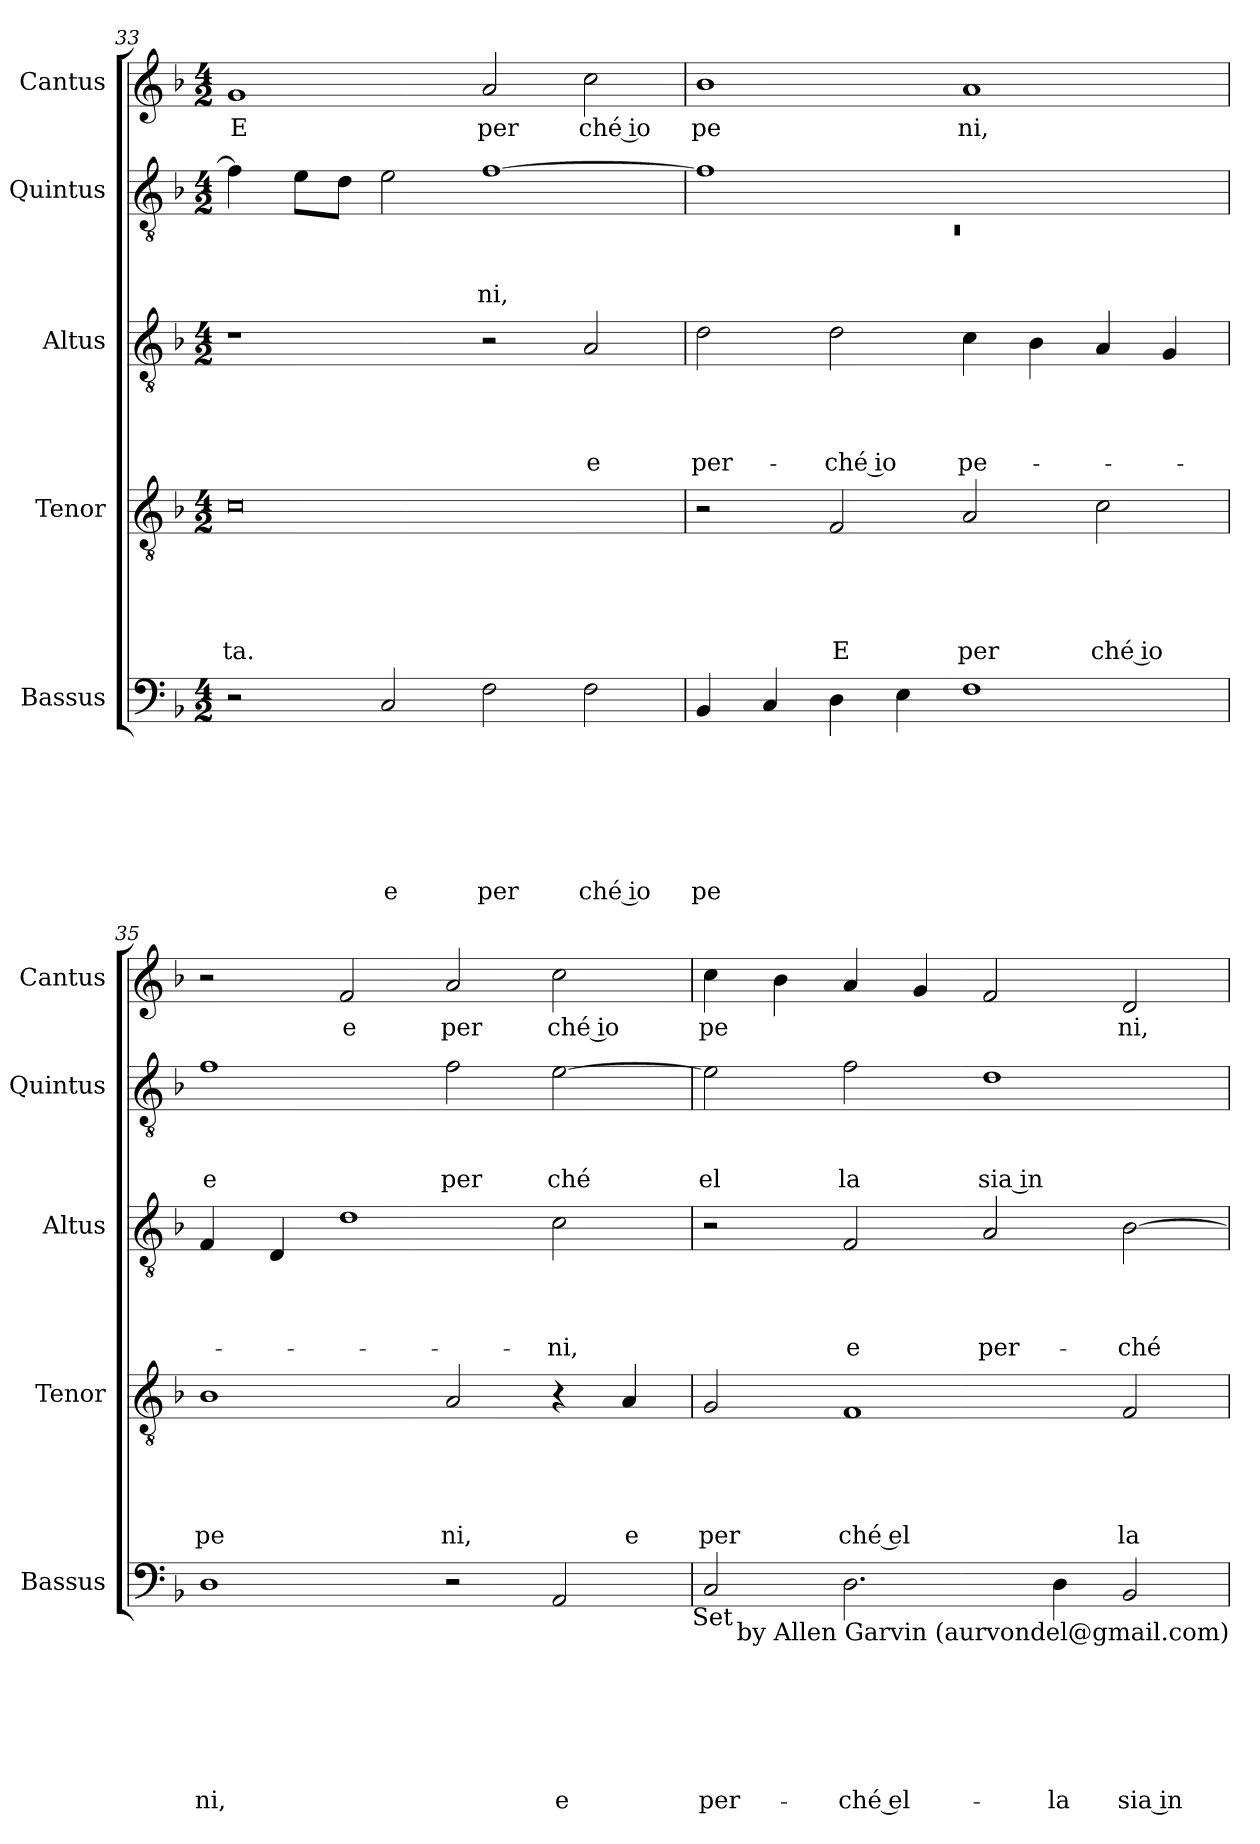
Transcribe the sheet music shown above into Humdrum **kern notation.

**kern	**text	**text	**text	**text	**text	**text	**text	**kern	**text	**text	**text	**text	**text	**kern	**text	**text	**text	**text	**kern	**text	**text	**text	**kern	**text
*part5	*part5	*part5	*part5	*part5	*part5	*part5	*part5	*part4	*part4	*part4	*part4	*part4	*part4	*part3	*part3	*part3	*part3	*part3	*part2	*part2	*part2	*part2	*part1	*part1
*staff5	*staff5	*staff5	*staff5	*staff5	*staff5	*staff5	*staff5	*staff4	*staff4	*staff4	*staff4	*staff4	*staff4	*staff3	*staff3	*staff3	*staff3	*staff3	*staff2	*staff2	*staff2	*staff2	*staff1	*staff1
*I"Bassus	*	*	*	*	*	*	*	*I"Tenor	*	*	*	*	*	*I"Altus	*	*	*	*	*I"Quintus	*	*	*	*I"Cantus	*
*I'Bassus	*	*	*	*	*	*	*	*I'Tenor	*	*	*	*	*	*I'Altus	*	*	*	*	*I'Quintus	*	*	*	*I'Cantus	*
*clefF4	*	*	*	*	*	*	*	*clefGv2	*	*	*	*	*	*clefGv2	*	*	*	*	*clefGv2	*	*	*	*clefG2	*
*k[b-]	*	*	*	*	*	*	*	*k[b-]	*	*	*	*	*	*k[b-]	*	*	*	*	*k[b-]	*	*	*	*k[b-]	*
*F:	*	*	*	*	*	*	*	*F:	*	*	*	*	*	*F:	*	*	*	*	*F:	*	*	*	*F:	*
*M4/2	*	*	*	*	*	*	*	*M4/2	*	*	*	*	*	*M4/2	*	*	*	*	*M4/2	*	*	*	*M4/2	*
=33	=33	=33	=33	=33	=33	=33	=33	=33	=33	=33	=33	=33	=33	=33	=33	=33	=33	=33	=33	=33	=33	=33	=33	=33
!	!	!	!	!	!	!	!	!	!	!	!	!	!LO:LY:b	!	!	!	!	!	!	!	!	!	!	!LO:LY:b
2r	.	.	.	.	.	.	.	0c	.	.	.	.	ta.	1r	.	.	.	.	4f\]	.	.	.	1g	E
.	.	.	.	.	.	.	.	.	.	.	.	.	.	.	.	.	.	.	8e\L	.	.	.	.	.
.	.	.	.	.	.	.	.	.	.	.	.	.	.	.	.	.	.	.	8d\J	.	.	.	.	.
!	!	!	!	!	!	!	!LO:LY:b	!	!	!	!	!	!	!	!	!	!	!	!	!	!	!	!	!
2C/	.	.	.	.	.	.	e	.	.	.	.	.	.	.	.	.	.	.	2e\	.	.	.	.	.
!	!	!	!	!	!	!	!LO:LY:b	!	!	!	!	!	!	!	!	!	!	!	!	!	!	!LO:LY:b	!	!LO:LY:b
2F\	.	.	.	.	.	.	per	.	.	.	.	.	.	2r	.	.	.	.	[>1f	.	.	ni,	2a/	per
!	!	!	!	!	!	!	!LO:LY:b:rj	!	!	!	!	!	!	!	!	!	!	!LO:LY:b	!	!	!	!	!	!LO:LY:b:rj
2F\	.	.	.	.	.	.	ché io	.	.	.	.	.	.	2A/	.	.	.	e	.	.	.	.	2cc\	ché io
=34	=34	=34	=34	=34	=34	=34	=34	=34	=34	=34	=34	=34	=34	=34	=34	=34	=34	=34	=34	=34	=34	=34	=34	=34
*	*	*	*	*	*	*	*	*	*	*	*	*	*	*	*	*	*	*	*^	*	*	*	*	*
!	!	!	!	!	!	!	!LO:LY:b	!	!	!	!	!	!	!	!	!	!	!LO:LY:b	!	!LO:N:vis=1	!	!	!	!	!LO:LY:b
4BB-/	.	.	.	.	.	.	pe	2r	.	.	.	.	.	2d\	.	.	.	per-	1f]	0rC	.	.	.	1b-	pe
4C/	.	.	.	.	.	.	.	.	.	.	.	.	.	.	.	.	.	.	.	.	.	.	.	.	.
!	!	!	!	!	!	!	!	!	!	!	!	!	!LO:LY:b	!	!	!	!	!LO:LY:b:rj	!	!	!	!	!	!	!
4D\	.	.	.	.	.	.	.	2F/	.	.	.	.	E	2d\	.	.	.	-ché io	.	.	.	.	.	.	.
4E\	.	.	.	.	.	.	.	.	.	.	.	.	.	.	.	.	.	.	.	.	.	.	.	.	.
!	!	!	!	!	!	!	!	!	!	!	!	!	!LO:LY:b	!	!	!	!	!LO:LY:b	!	!	!	!	!	!	!LO:LY:b
1F	.	.	.	.	.	.	.	2A/	.	.	.	.	per	4c\	.	.	.	pe-	1ryy	.	.	.	.	1a	ni,
.	.	.	.	.	.	.	.	.	.	.	.	.	.	4B-\	.	.	.	.	.	.	.	.	.	.	.
!	!	!	!	!	!	!	!	!	!	!	!	!	!LO:LY:b:rj	!	!	!	!	!	!	!	!	!	!	!	!
.	.	.	.	.	.	.	.	2c\	.	.	.	.	ché io	4A/	.	.	.	.	.	.	.	.	.	.	.
.	.	.	.	.	.	.	.	.	.	.	.	.	.	4G/	.	.	.	.	.	.	.	.	.	.	.
*	*	*	*	*	*	*	*	*	*	*	*	*	*	*	*	*	*	*	*v	*v	*	*	*	*	*
!!LO:LB:g=z
=35	=35	=35	=35	=35	=35	=35	=35	=35	=35	=35	=35	=35	=35	=35	=35	=35	=35	=35	=35	=35	=35	=35	=35	=35
!	!	!	!	!	!	!	!LO:LY:b	!	!	!	!	!	!LO:LY:b	!	!	!	!	!	!	!	!	!LO:LY:b	!	!
1D	.	.	.	.	.	.	ni,	1B-	.	.	.	.	pe	4F/	.	.	.	.	1f	.	.	e	2r	.
.	.	.	.	.	.	.	.	.	.	.	.	.	.	4D/	.	.	.	.	.	.	.	.	.	.
!	!	!	!	!	!	!	!	!	!	!	!	!	!	!	!	!	!	!	!	!	!	!	!	!LO:LY:b
.	.	.	.	.	.	.	.	.	.	.	.	.	.	1d	.	.	.	.	.	.	.	.	2f/	e
!	!	!	!	!	!	!	!	!	!	!	!	!	!LO:LY:b	!	!	!	!	!	!	!	!	!LO:LY:b	!	!LO:LY:b
2r	.	.	.	.	.	.	.	2A/	.	.	.	.	ni,	.	.	.	.	.	2f\	.	.	per	2a/	per
!	!	!	!	!	!	!	!LO:LY:b	!	!	!	!	!	!	!	!	!	!	!LO:LY:b	!	!	!	!LO:LY:b	!	!LO:LY:b:rj
2AA/	.	.	.	.	.	.	e	4r	.	.	.	.	.	2c\	.	.	.	-ni,	[>2e\	.	.	ché	2cc\	ché io
!	!	!	!	!	!	!	!	!	!	!	!	!	!LO:LY:b	!	!	!	!	!	!	!	!	!	!	!
.	.	.	.	.	.	.	.	4A/	.	.	.	.	e	.	.	.	.	.	.	.	.	.	.	.
!LO:TX:b:t=Set	!	!	!	!	!	!	!	!	!	!	!	!	!	!	!	!	!	!	!	!	!	!	!	!
=36	=36	=36	=36	=36	=36	=36	=36	=36	=36	=36	=36	=36	=36	=36	=36	=36	=36	=36	=36	=36	=36	=36	=36	=36
!	!	!	!	!	!	!	!LO:LY:b	!	!	!	!	!	!LO:LY:b	!	!	!	!	!	!	!	!	!LO:LY:b:rj	!	!LO:LY:b
2C/	.	.	.	.	.	.	per-	2G/	.	.	.	.	per	2r	.	.	.	.	2e\]	.	.	el	4cc\	pe
.	.	.	.	.	.	.	.	.	.	.	.	.	.	.	.	.	.	.	.	.	.	.	4b-\	.
!	!	!	!	!	!	!	!LO:LY:b:rj	!	!	!	!	!	!LO:LY:b:rj	!	!	!	!	!LO:LY:b	!	!	!	!LO:LY:b	!	!
2.D\	.	.	.	.	.	.	-ché el-	1F	.	.	.	.	ché el	2F/	.	.	.	e	2f\	.	.	la	4a/	.
.	.	.	.	.	.	.	.	.	.	.	.	.	.	.	.	.	.	.	.	.	.	.	4g/	.
!	!	!	!	!	!	!	!	!	!	!	!	!	!	!	!	!	!	!LO:LY:b	!	!	!	!LO:LY:b:rj	!	!
.	.	.	.	.	.	.	.	.	.	.	.	.	.	2A/	.	.	.	per-	1d	.	.	sia in	2f/	.
!	!	!	!	!	!	!	!LO:LY:b	!	!	!	!	!	!	!	!	!	!	!	!	!	!	!	!	!
4D\	.	.	.	.	.	.	-la	.	.	.	.	.	.	.	.	.	.	.	.	.	.	.	.	.
!	!	!	!	!	!	!	!LO:LY:b:rj	!	!	!	!	!	!LO:LY:b	!	!	!	!	!LO:LY:b	!	!	!	!	!	!LO:LY:b
2BB-/	.	.	.	.	.	.	sia in-	2F/	.	.	.	.	la	[>2B-\	.	.	.	-ché	.	.	.	.	2d/	ni,
!LO:TX:b:t=by Allen Garvin (aurvondel@gmail.com)	!	!	!	!	!	!	!	!	!	!	!	!	!	!	!	!	!	!	!	!	!	!	!	!
=	=	=	=	=	=	=	=	=	=	=	=	=	=	=	=	=	=	=	=	=	=	=	=	=
*-	*-	*-	*-	*-	*-	*-	*-	*-	*-	*-	*-	*-	*-	*-	*-	*-	*-	*-	*-	*-	*-	*-	*-	*-
